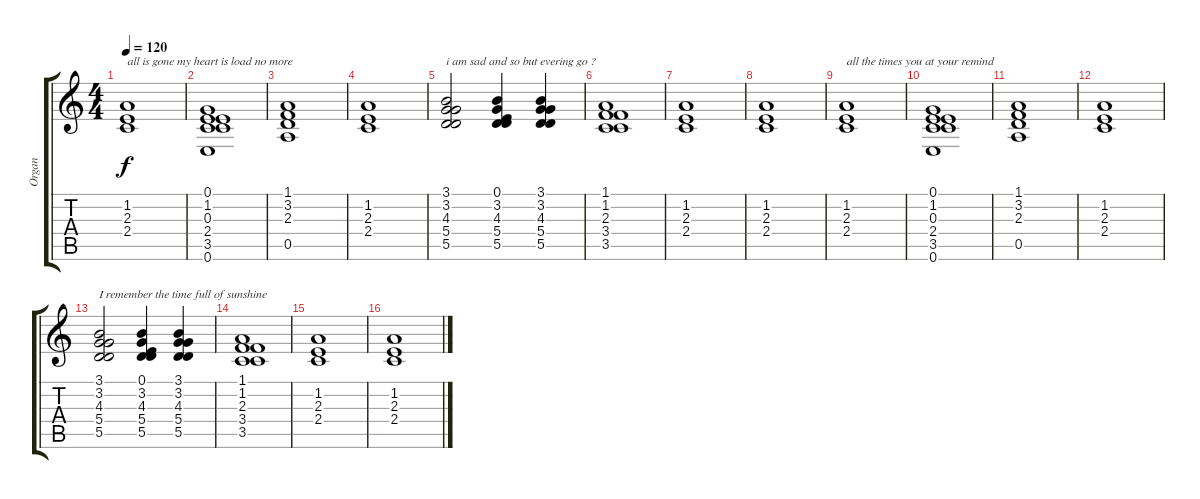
\track ("Organ" "Organ") {instrument churchorgan}
\staff {score tabs}
\tuning (E4 B3 G4 D4 A3 E3) {hide}
\ts (4 4)
\tempo 120
\clef g2
\ks c
(1.2 2.3 2.4).1{txt "all is gone my heart is load no more " dy f} |
(0.1 1.2 0.3 2.4 3.5 0.6).1 |
(1.1 3.2 2.3 0.5).1 |
(1.2 2.3 2.4).1 |
(3.1 3.2 4.3 5.4 5.5).2{txt "i am sad and so but evering go ?"} (0.1 3.2 4.3 5.4 5.5).4 (3.1 3.2 4.3 5.4 5.5).4 |
(1.1 1.2 2.3 3.4 3.5).1 |
(1.2 2.3 2.4).1 |
(1.2 2.3 2.4).1 |
(1.2 2.3 2.4).1{txt "all the times you at your remind "} |
(0.1 1.2 0.3 2.4 3.5 0.6).1 |
(1.1 3.2 2.3 0.5).1 |
(1.2 2.3 2.4).1 |
(3.1 3.2 4.3 5.4 5.5).2{txt "I remember the time full of sunshine"} (0.1 3.2 4.3 5.4 5.5).4 (3.1 3.2 4.3 5.4 5.5).4 |
(1.1 1.2 2.3 3.4 3.5).1 |
(1.2 2.3 2.4).1 |
(1.2 2.3 2.4).1
